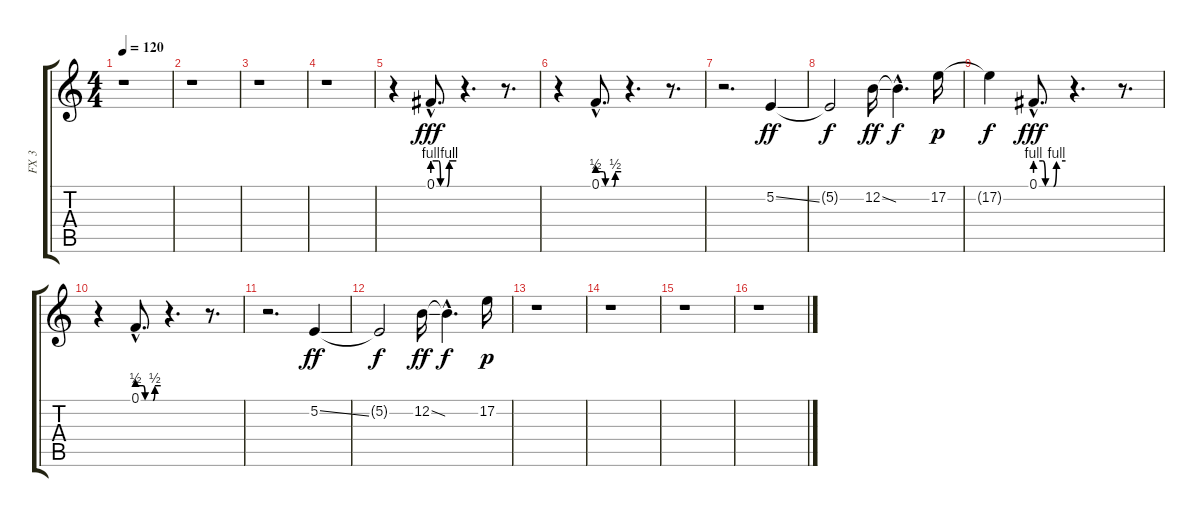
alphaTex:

\track ("FX 3" "FX 3") {instrument pad3polysynth}
\staff {score tabs}
\tuning (E4 B3 G3 D3 A2 E2) {hide}
\ts (4 4)
\tempo 120
\clef g2
\ks c
r.1{dy fff} |
r.1 |
r.1 |
r.1 |
r.4 0.1{be (custom 0 4 15 4 20 0 36 0 42 4 60 4) hac}.8{d} r.4{d} r.8{d} |
r.4 0.1{be (custom 0 2 15 2 20 0 30 0 40 0 45 2 60 2) hac}.8{d} r.4{d} r.8{d} |
r.2{d} 5.2{ss}.4{dy ff} |
5.2{t}.2{dy f} 12.2{ss}.16{dy ff} 12.2{hac t}.4{d dy f} 17.2.16{dy p} |
17.2{t}.4{dy f} 0.1{be (custom 0 4 15 4 20 0 36 0 42 4 60 4) hac}.8{d dy fff} r.4{d} r.8{d} |
r.4 0.1{be (custom 0 2 15 2 20 0 30 0 40 0 45 2 60 2) hac}.8{d} r.4{d} r.8{d} |
r.2{d} 5.2{ss}.4{dy ff} |
5.2{t}.2{dy f} 12.2{ss}.16{dy ff} 12.2{hac t}.4{d dy f} 17.2.16{dy p} |
r.1 |
r.1 |
r.1 |
r.1
